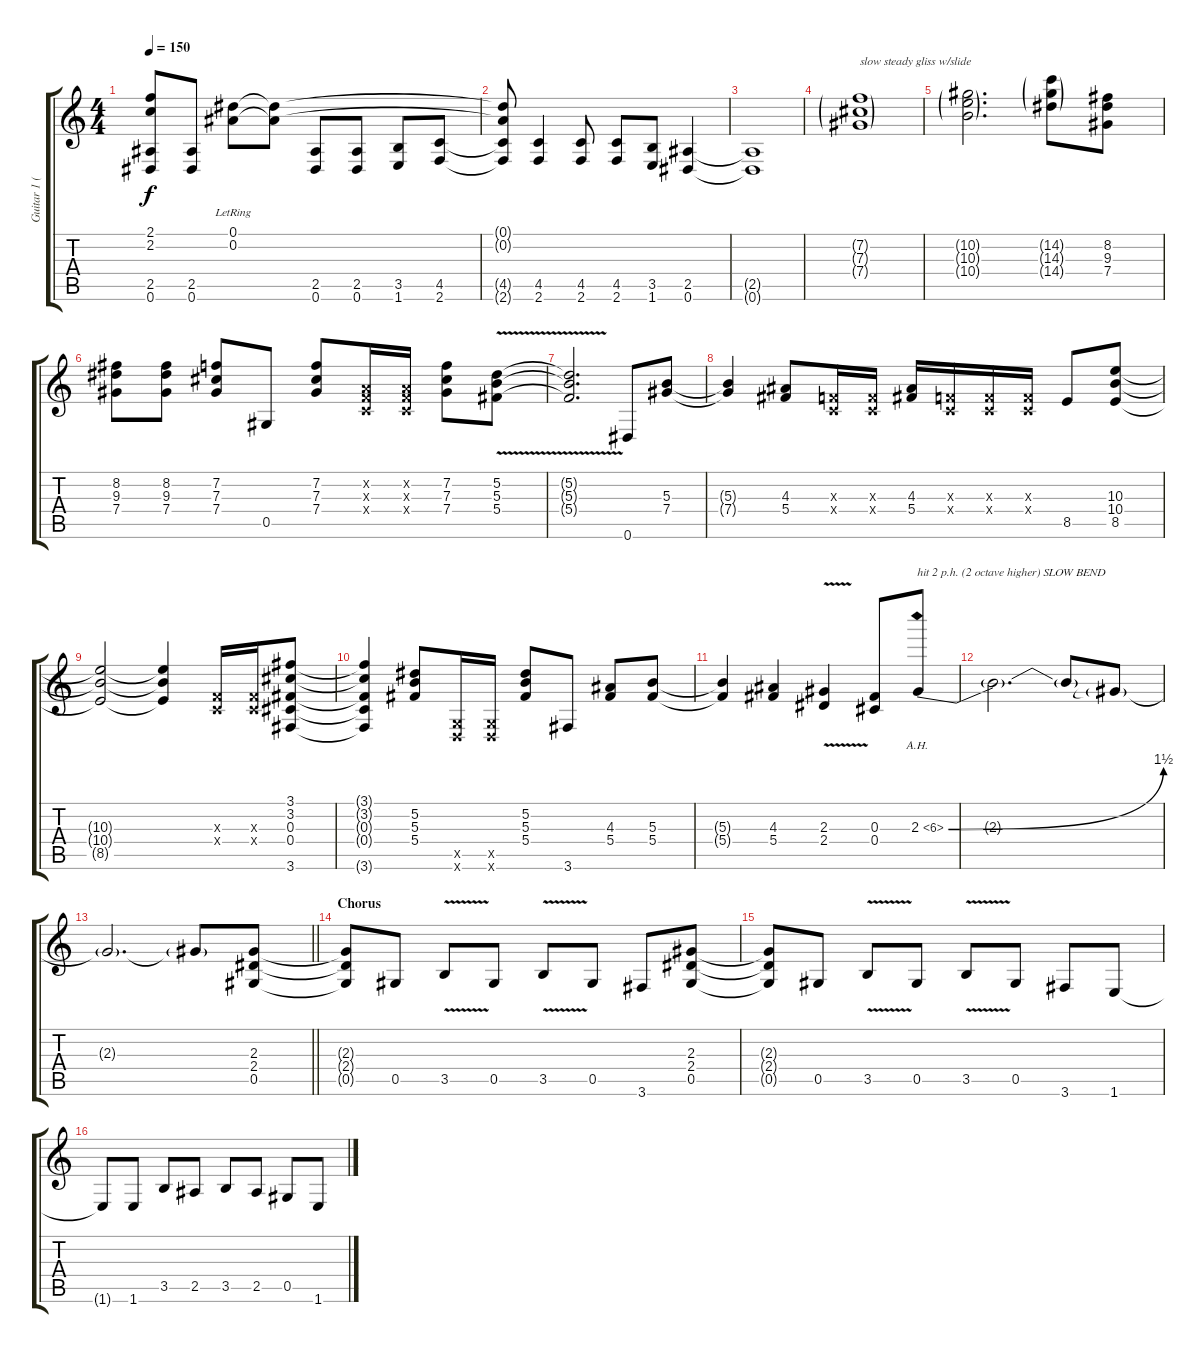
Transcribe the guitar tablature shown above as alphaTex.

\track ("Guitar 1 (Slash)" "Guitar 1 (") {instrument distortionguitar}
\staff {score tabs}
\tuning (Eb4 Bb3 Gb3 Db3 Ab2 Eb2) {hide}
\ts (4 4)
\tempo 150
\clef g2
\ks c
(2.1{t} 2.2{t} 2.5{t} 0.6{t}).8{dy f} (2.5 0.6).8 (0.1{lr} 0.2{lr}).8 (0.1{t} 0.2{t}).8 (2.5 0.6).8 (2.5 0.6).8 (3.5 1.6).8 (4.5 2.6).8 |
(0.1{t} 0.2{t} 4.5{t} 2.6{t}).8 (4.5 2.6).4 (4.5 2.6).8 (4.5 2.6).8 (3.5 1.6).8 (2.5 0.6).4 |
(2.5{t} 0.6{t}).1 |
(7.2{g} 7.3{g} 7.4{g}).1{txt "slow steady gliss w/slide" volume 14} |
(10.2{g} 10.3{g} 10.4{g}).2{d} (14.2{g} 14.3{g} 14.4{g}).8 (8.2 9.3 7.4).8 |
(8.2 9.3 7.4).8 (8.2 9.3 7.4).8 (7.2 7.3 7.4).8 0.5.8 (7.2 7.3 7.4).8 (-1.2{x} -1.3{x} -1.4{x}).16 (-1.2{x} -1.3{x} -1.4{x}).16 (7.2 7.3 7.4).8 (5.2{v} 5.3{v} 5.4{v}).8 |
(5.2{t} 5.3{t} 5.4{t}).2{d} 0.6.8 (5.3 7.4).8 |
(5.3{t} 7.4{t}).4 (4.3 5.4).8 (-1.3{x} -1.4{x}).16 (-1.3{x} -1.4{x}).16 (4.3 5.4).16 (-1.3{x} -1.4{x}).16 (-1.3{x} -1.4{x}).16 (-1.3{x} -1.4{x}).16 8.5.8 (10.3 10.4 8.5).8 |
(10.3{t} 10.4{t} 8.5{t}).2 (10.3{t} 10.4{t} 8.5{t}).4 (-1.3{x} -1.4{x}).16 (-1.3{x} -1.4{x}).16 (3.1 3.2 0.3 0.4 3.6).8 |
(3.1{t} 3.2{t} 0.3{t} 0.4{t} 3.6{t}).4 (5.2 5.3 5.4).8 (-1.5{x} -1.6{x}).16 (-1.5{x} -1.6{x}).16 (5.2 5.3 5.4).8 3.6.8 (4.3 5.4).8 (5.3 5.4).8 |
(5.3{t} 5.4{t}).4 (4.3 5.4).4 (2.3{v} 2.4{v}).4 (0.3 0.4).8 2.3{be (bend 0 0 60 6) ah 4}.8{txt "hit 2 p.h. (2 octave higher) SLOW BEND"} |
2.3{t}.2{d} 2.3{t}.8 2.3{t}.8 |
\barLineRight lightlight
2.3{t}.2{d} 2.3{t}.8 (2.3 2.4 0.5).8 |
\section ("" "Chorus")
(2.3{t} 2.4{t} 0.5{t}).8{volume 13} 0.5.8 3.5{v}.8 0.5.8 3.5{v}.8 0.5.8 3.6.8 (2.3 2.4 0.5).8 |
(2.3{t} 2.4{t} 0.5{t}).8 0.5.8 3.5{v}.8 0.5.8 3.5{v}.8 0.5.8 3.6.8 1.6.8 |
1.6{t}.8 1.6.8 3.5.8 2.5.8 3.5.8 2.5.8 0.5.8 1.6.8
